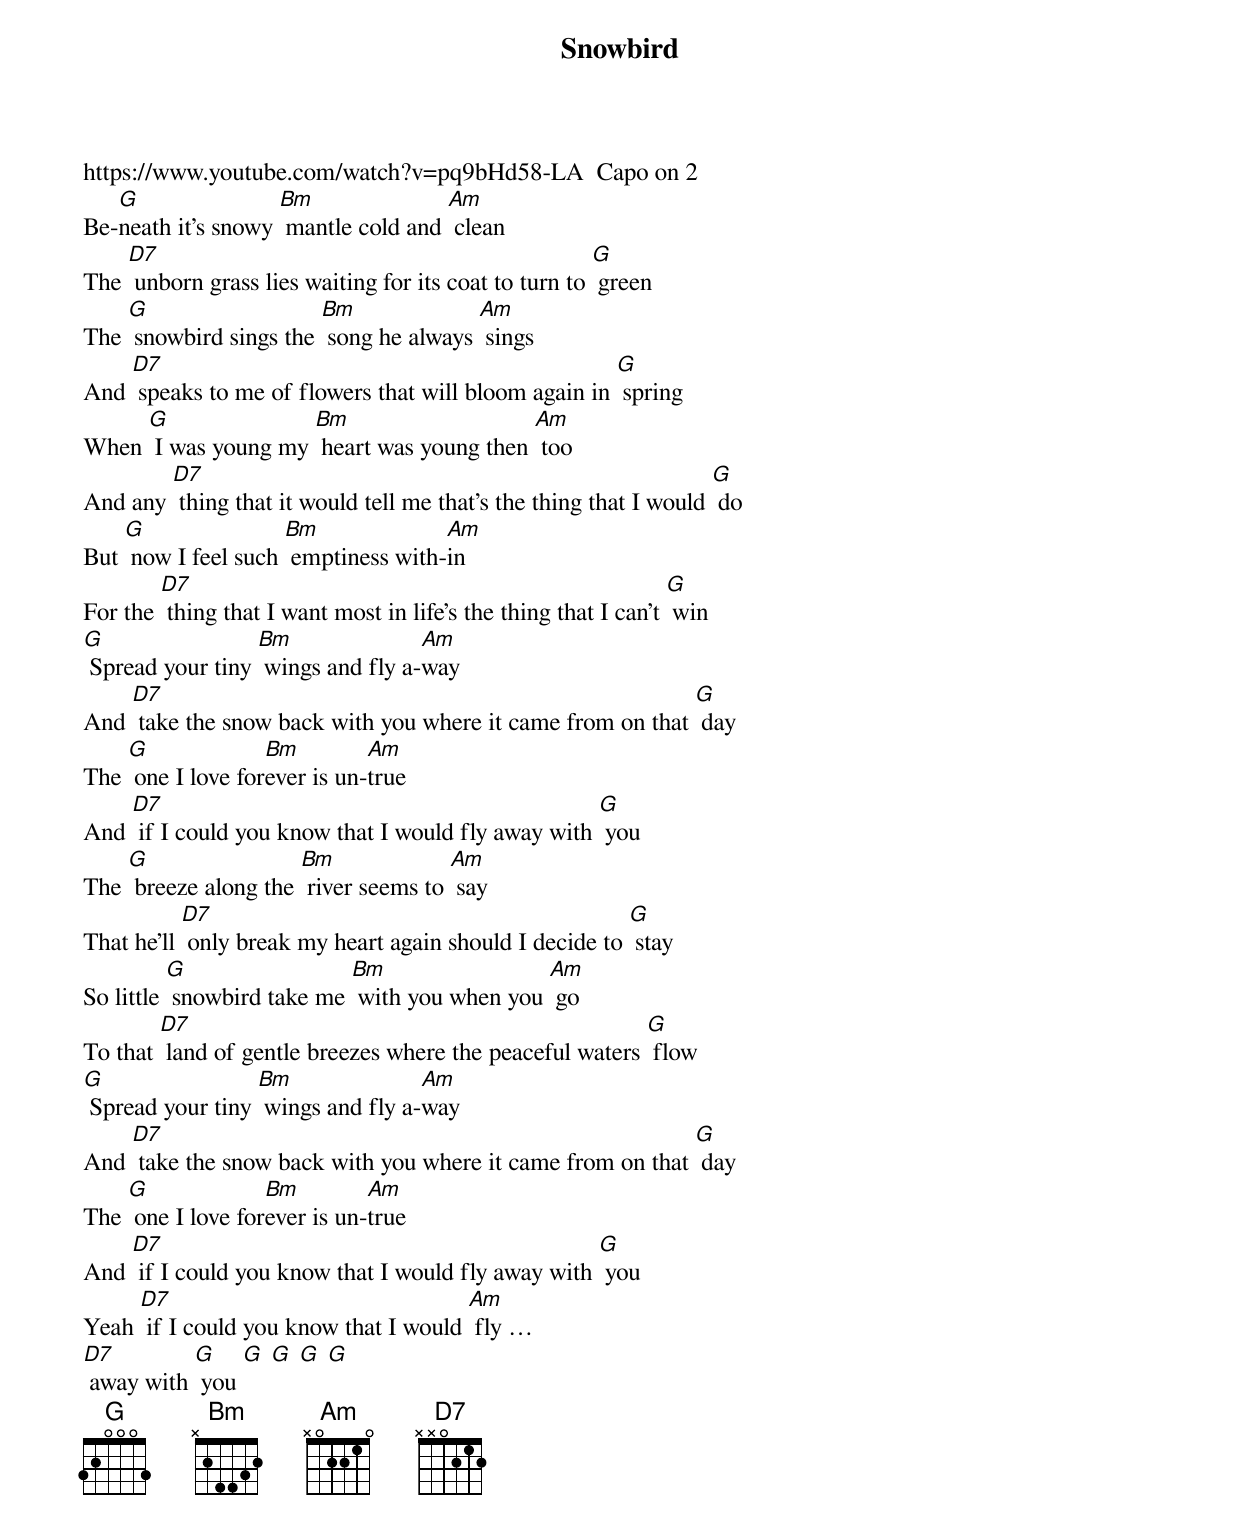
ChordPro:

{t: Snowbird}
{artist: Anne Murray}
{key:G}
https://www.youtube.com/watch?v=pq9bHd58-LA  Capo on 2
{c: }
Be-[G]neath it's snowy [Bm] mantle cold and [Am] clean
The [D7] unborn grass lies waiting for its coat to turn to [G] green
The [G] snowbird sings the [Bm] song he always [Am] sings
And [D7] speaks to me of flowers that will bloom again in [G] spring
{c: }
When [G] I was young my [Bm] heart was young then [Am] too
And any [D7] thing that it would tell me that's the thing that I would [G] do
But [G] now I feel such [Bm] emptiness with-[Am]in
For the [D7] thing that I want most in life's the thing that I can't [G] win
{c: }
[G] Spread your tiny [Bm] wings and fly a-[Am]way
And [D7] take the snow back with you where it came from on that [G] day
The [G] one I love for[Bm]ever is un-[Am]true
And [D7] if I could you know that I would fly away with [G] you
{c: }
The [G] breeze along the [Bm] river seems to [Am] say
That he'll [D7] only break my heart again should I decide to [G] stay
So little [G] snowbird take me [Bm] with you when you [Am] go
To that [D7] land of gentle breezes where the peaceful waters [G] flow
{c: }
[G] Spread your tiny [Bm] wings and fly a-[Am]way
And [D7] take the snow back with you where it came from on that [G] day
The [G] one I love for[Bm]ever is un-[Am]true
And [D7] if I could you know that I would fly away with [G] you
{c: }
Yeah [D7] if I could you know that I would [Am] fly …
[D7] away with [G] you [G] [G] [G] [G]
